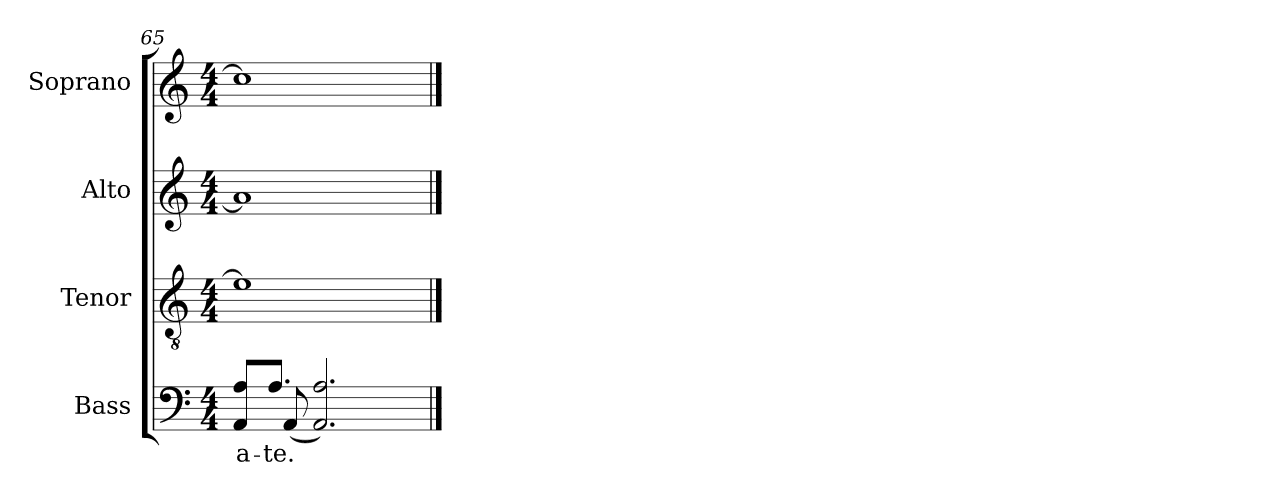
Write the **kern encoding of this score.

**kern	**text	**kern	**text	**kern	**text	**kern	**text
*part4	*part4	*part3	*part3	*part2	*part2	*part1	*part1
*staff4	*staff4	*staff3	*staff3	*staff2	*staff2	*staff1	*staff1
*I"Bass	*	*I"Tenor	*	*I"Alto	*	*I"Soprano	*
*I'B	*	*I'T	*	*I'A	*	*I'S	*
*clefF4	*	*clefGv2	*	*clefG2	*	*clefG2	*
*k[]	*	*k[]	*	*k[]	*	*k[]	*
*C:	*	*C:	*	*C:	*	*C:	*
*M4/4	*	*M4/4	*	*M4/4	*	*M4/4	*
=65	=65	=65	=65	=65	=65	=65	=65
!	!LO:LY:b	!	!LO:LY:b:cj	!	!LO:LY:b	!	!LO:LY:b
*^	*	*	*	*	*	*	*
8A/ 8AA/L	8ryy	-a-	1e]	.	1a]	.	1cc]	.
!	!	!LO:LY:b	!	!	!	!	!	!
8.A/J	(<8AA/	-te.	.	.	.	.	.	.
.	2ryy	.	.	.	.	.	.	.
!	!	!LO:LY:b	!	!	!	!	!	!
2.A/ 2.AA/)	.	.	.	.	.	.	.	.
.	4ryy	.	.	.	.	.	.	.
.	16ryy	.	16ryy	.	16ryy	.	16ryy	.
*v	*v	*	*	*	*	*	*	*
==	==	==	==	==	==	==	==
*-	*-	*-	*-	*-	*-	*-	*-
